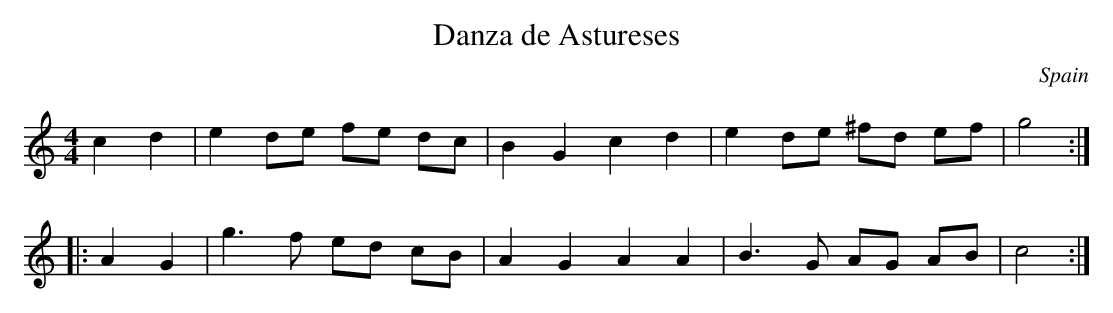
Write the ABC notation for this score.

X:1
T:Danza de Astureses
O:Spain
M:4/4
K:C
c2d2|\
e2 de fe dc|B2 G2 c2 d2|e2 de ^fd ef|g4::
A2G2|\
g3f ed cB|A2G2 A2A2|B3G AG AB|c4:|
